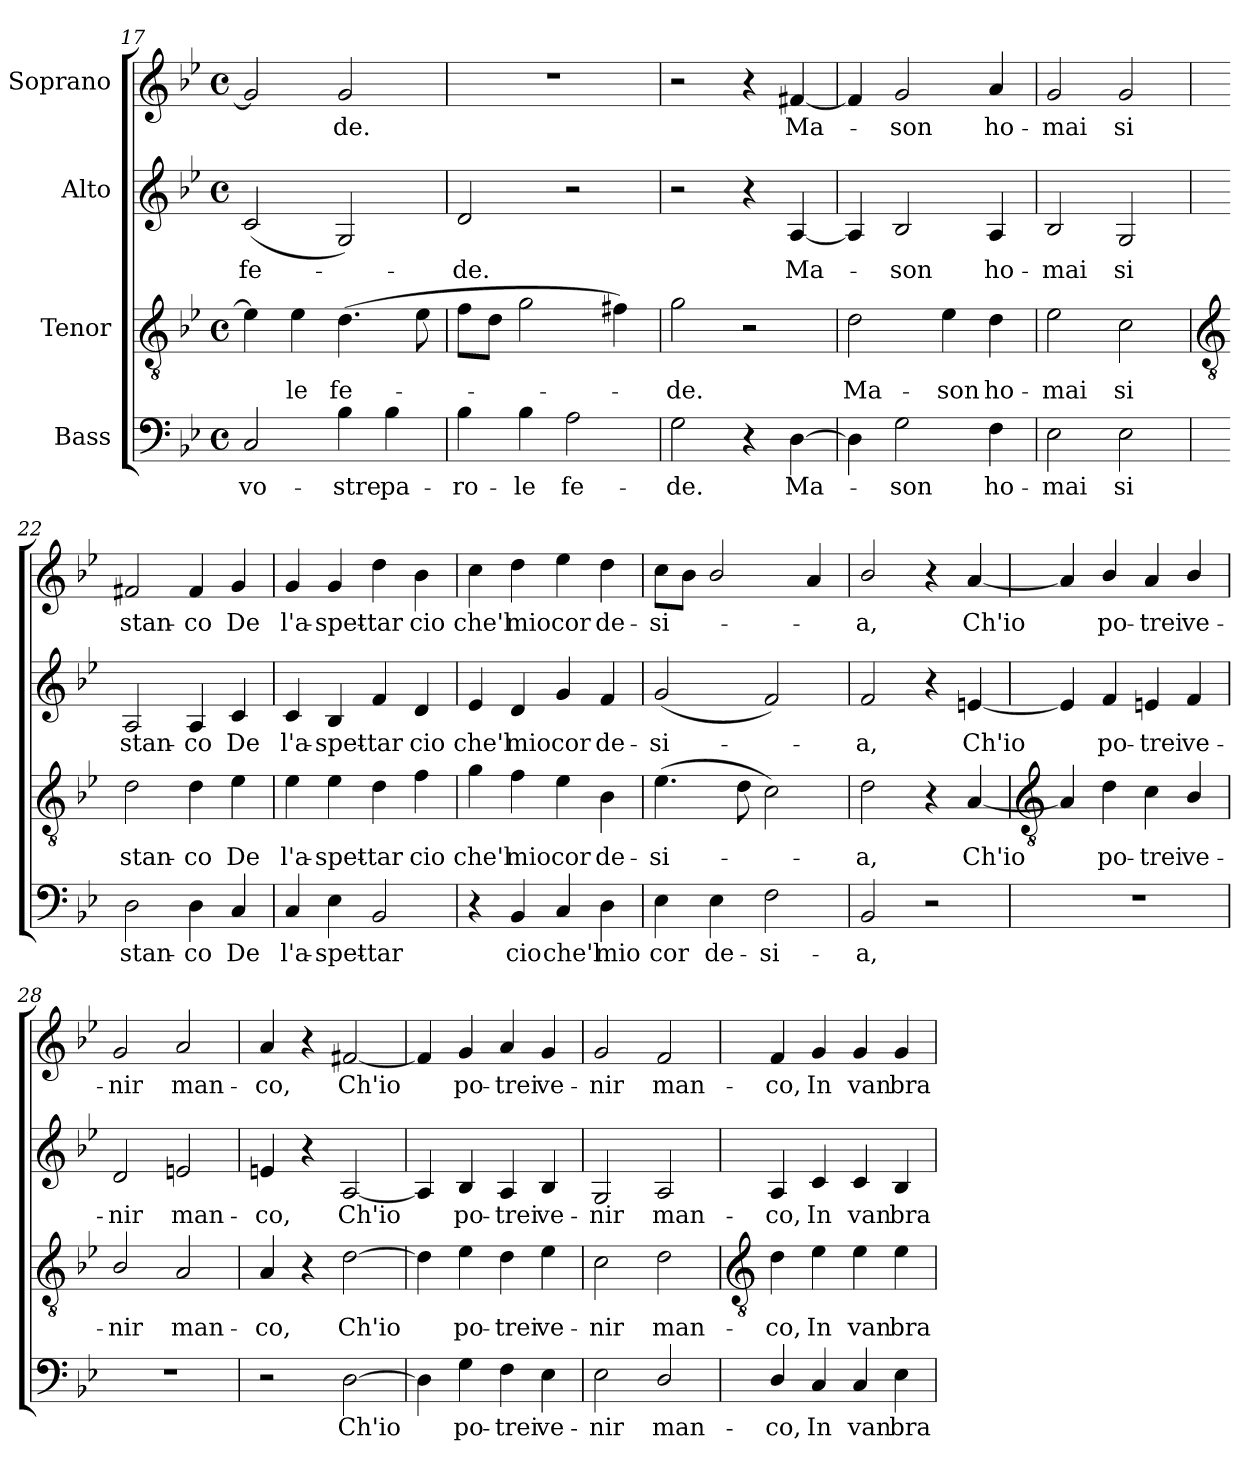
**kern	**text	**kern	**text	**kern	**text	**kern	**text
*part4	*part4	*part3	*part3	*part2	*part2	*part1	*part1
*staff4	*staff4	*staff3	*staff3	*staff2	*staff2	*staff1	*staff1
*I"Bass	*	*I"Tenor	*	*I"Alto	*	*I"Soprano	*
!!LO:LB:g=z
*clefF4	*	*clefGv2	*	*clefG2	*	*clefG2	*
*k[b-e-]	*	*k[b-e-]	*	*k[b-e-]	*	*k[b-e-]	*
*B-:	*	*B-:	*	*B-:	*	*B-:	*
*M4/4	*	*M4/4	*	*M4/4	*	*M4/4	*
*met(c)	*	*met(c)	*	*met(c)	*	*met(c)	*
=17	=17	=17	=17	=17	=17	=17	=17
!	!LO:LY:b	!	!	!	!LO:LY:b	!	!
2C	vo-	4e-]	.	(<2c	fe-	2g]	.
!	!	!	!LO:LY:b	!	!	!	!
.	.	4e-	le	.	.	.	.
!	!LO:LY:b	!	!LO:LY:b	!	!	!	!LO:LY:b
4B-	-stre	(>4.d	fe-	2G)	.	2g	de.
!	!LO:LY:b	!	!	!	!	!	!
4B-	pa-	.	.	.	.	.	.
.	.	8e-	.	.	.	.	.
=18	=18	=18	=18	=18	=18	=18	=18
!	!LO:LY:b	!	!	!	!LO:LY:b	!	!
4B-	-ro-	8fL	.	2d	de.	1r	.
.	.	8dJ	.	.	.	.	.
!	!LO:LY:b	!	!	!	!	!	!
4B-	-le	2g	.	.	.	.	.
!	!LO:LY:b	!	!	!	!	!	!
2A	fe-	.	.	2r	.	.	.
.	.	4f#X)	.	.	.	.	.
=19	=19	=19	=19	=19	=19	=19	=19
!	!LO:LY:b	!	!LO:LY:b	!	!	!	!
2G	-de.	2g	de.	2r	.	2r	.
4r	.	2r	.	4r	.	4r	.
!	!LO:LY:b	!	!	!	!LO:LY:b	!	!LO:LY:b
[4D	Ma-	.	.	[4A	Ma-	[4f#X	Ma-
=20	=20	=20	=20	=20	=20	=20	=20
!	!	!	!LO:LY:b	!	!	!	!
4D]	.	2d	Ma-	4A]	.	4f#]	.
!	!LO:LY:b	!	!	!	!LO:LY:b	!	!LO:LY:b
2G	son	.	.	2B-	son	2g	son
!	!	!	!LO:LY:b	!	!	!	!
.	.	4e-	-son	.	.	.	.
!	!LO:LY:b	!	!LO:LY:b	!	!LO:LY:b	!	!LO:LY:b
4F	ho-	4d	ho-	4A	ho-	4a	ho-
=21	=21	=21	=21	=21	=21	=21	=21
!	!LO:LY:b	!	!LO:LY:b	!	!LO:LY:b	!	!LO:LY:b
2E-	-mai	2e-	-mai	2B-	-mai	2g	-mai
!	!LO:LY:b	!	!LO:LY:b	!	!LO:LY:b	!	!LO:LY:b
2E-	si	2c	si	2G	si	2g	si
!!LO:LB:g=z
=22	=22	=22	=22	=22	=22	=22	=22
*	*	*clefGv2	*	*	*	*	*
!	!LO:LY:b	!	!LO:LY:b	!	!LO:LY:b	!	!LO:LY:b
2D	stan-	2d	stan-	2A	stan-	2f#X	stan-
!	!LO:LY:b	!	!LO:LY:b	!	!LO:LY:b	!	!LO:LY:b
4D	-co	4d	-co	4A	-co	4f#	-co
!	!LO:LY:b	!	!LO:LY:b	!	!LO:LY:b	!	!LO:LY:b
4C	De	4e-	De	4c	De	4g	De
=23	=23	=23	=23	=23	=23	=23	=23
!	!LO:LY:b	!	!LO:LY:b	!	!LO:LY:b	!	!LO:LY:b
4C	l'a-	4e-	l'a-	4c	l'a-	4g	l'a-
!	!LO:LY:b	!	!LO:LY:b	!	!LO:LY:b	!	!LO:LY:b
4E-	-spet-	4e-	-spet-	4B-	-spet-	4g	-spet-
!	!LO:LY:b	!	!LO:LY:b	!	!LO:LY:b	!	!LO:LY:b
2BB-	-tar	4d	-tar	4f	-tar	4dd	-tar
!	!	!	!LO:LY:b	!	!LO:LY:b	!	!LO:LY:b
.	.	4f	cio	4d	cio	4b-	cio
=24	=24	=24	=24	=24	=24	=24	=24
!	!	!	!LO:LY:b	!	!LO:LY:b	!	!LO:LY:b
4r	.	4g	che'l	4e-	che'l	4cc	che'l
!	!LO:LY:b	!	!LO:LY:b	!	!LO:LY:b	!	!LO:LY:b
4BB-	cio	4f	mio	4d	mio	4dd	mio
!	!LO:LY:b	!	!LO:LY:b	!	!LO:LY:b	!	!LO:LY:b
4C	che'l	4e-	cor	4g	cor	4ee-	cor
!	!LO:LY:b	!	!LO:LY:b	!	!LO:LY:b	!	!LO:LY:b
4D	mio	4B-	de-	4f	de-	4dd	de-
=25	=25	=25	=25	=25	=25	=25	=25
!	!LO:LY:b	!	!LO:LY:b	!	!LO:LY:b	!	!LO:LY:b
4E-	cor	(>4.e-	-si-	(<2g	-si-	8ccL	-si-
.	.	.	.	.	.	8b-J	.
!	!LO:LY:b	!	!	!	!	!	!
4E-	de-	.	.	.	.	2b-/	.
.	.	8d	.	.	.	.	.
!	!LO:LY:b	!	!	!	!	!	!
2F	-si-	2c)	.	2f)	.	.	.
.	.	.	.	.	.	4a/	.
=26	=26	=26	=26	=26	=26	=26	=26
!	!LO:LY:b	!	!LO:LY:b	!	!LO:LY:b	!	!LO:LY:b
2BB-	-a,	2d	a,	2f	a,	2b-/	a,
2r	.	4r	.	4r	.	4r	.
!	!	!	!LO:LY:b	!	!LO:LY:b	!	!LO:LY:b
.	.	[4A	Ch'io	[4en	Ch'io	[4a	Ch'io
!!LO:LB:g=z
=27	=27	=27	=27	=27	=27	=27	=27
*	*	*clefGv2	*	*	*	*	*
1r	.	4A]	.	4e]	.	4a]	.
!	!	!	!LO:LY:b	!	!LO:LY:b	!	!LO:LY:b
.	.	4d	po-	4f	po-	4b-/	po-
!	!	!	!LO:LY:b	!	!LO:LY:b	!	!LO:LY:b
.	.	4c	-trei	4e	-trei	4a	-trei
!	!	!	!LO:LY:b	!	!LO:LY:b	!	!LO:LY:b
.	.	4B-/	ve-	4f	ve-	4b-/	ve-
=28	=28	=28	=28	=28	=28	=28	=28
!	!	!	!LO:LY:b	!	!LO:LY:b	!	!LO:LY:b
1r	.	2B-/	-nir	2d	-nir	2g	-nir
!	!	!	!LO:LY:b	!	!LO:LY:b	!	!LO:LY:b
.	.	2A	man-	2en	man-	2a	man-
=29	=29	=29	=29	=29	=29	=29	=29
!	!	!	!LO:LY:b	!	!LO:LY:b	!	!LO:LY:b
2r	.	4A	-co,	4en	-co,	4a	-co,
.	.	4r	.	4r	.	4r	.
!	!LO:LY:b	!	!LO:LY:b	!	!LO:LY:b	!	!LO:LY:b
[2D	Ch'io	[2d	Ch'io	[2A	Ch'io	[2f#X	Ch'io
=30	=30	=30	=30	=30	=30	=30	=30
4D]	.	4d]	.	4A]	.	4f#]	.
!	!LO:LY:b	!	!LO:LY:b	!	!LO:LY:b	!	!LO:LY:b
4G	po-	4e-	po-	4B-	po-	4g	po-
!	!LO:LY:b	!	!LO:LY:b	!	!LO:LY:b	!	!LO:LY:b
4F	-trei	4d	-trei	4A	-trei	4a	-trei
!	!LO:LY:b	!	!LO:LY:b	!	!LO:LY:b	!	!LO:LY:b
4E-	ve-	4e-	ve-	4B-	ve-	4g	ve-
=31	=31	=31	=31	=31	=31	=31	=31
!	!LO:LY:b	!	!LO:LY:b	!	!LO:LY:b	!	!LO:LY:b
2E-	-nir	2c	-nir	2G	-nir	2g	-nir
!	!LO:LY:b	!	!LO:LY:b	!	!LO:LY:b	!	!LO:LY:b
2D/	man-	2d	man-	2A	man-	2f	man-
!!LO:LB:g=z
=32	=32	=32	=32	=32	=32	=32	=32
*	*	*clefGv2	*	*	*	*	*
!	!LO:LY:b	!	!LO:LY:b	!	!LO:LY:b	!	!LO:LY:b
4D/	-co,	4d	-co,	4A	-co,	4f	-co,
!	!LO:LY:b	!	!LO:LY:b	!	!LO:LY:b	!	!LO:LY:b
4C	In	4e-	In	4c	In	4g	In
!	!LO:LY:b	!	!LO:LY:b	!	!LO:LY:b	!	!LO:LY:b
4C	van	4e-	van	4c	van	4g	van
!	!LO:LY:b	!	!LO:LY:b	!	!LO:LY:b	!	!LO:LY:b
4E-	bra-	4e-	bra-	4B-	bra-	4g	bra-
=	=	=	=	=	=	=	=
*-	*-	*-	*-	*-	*-	*-	*-
